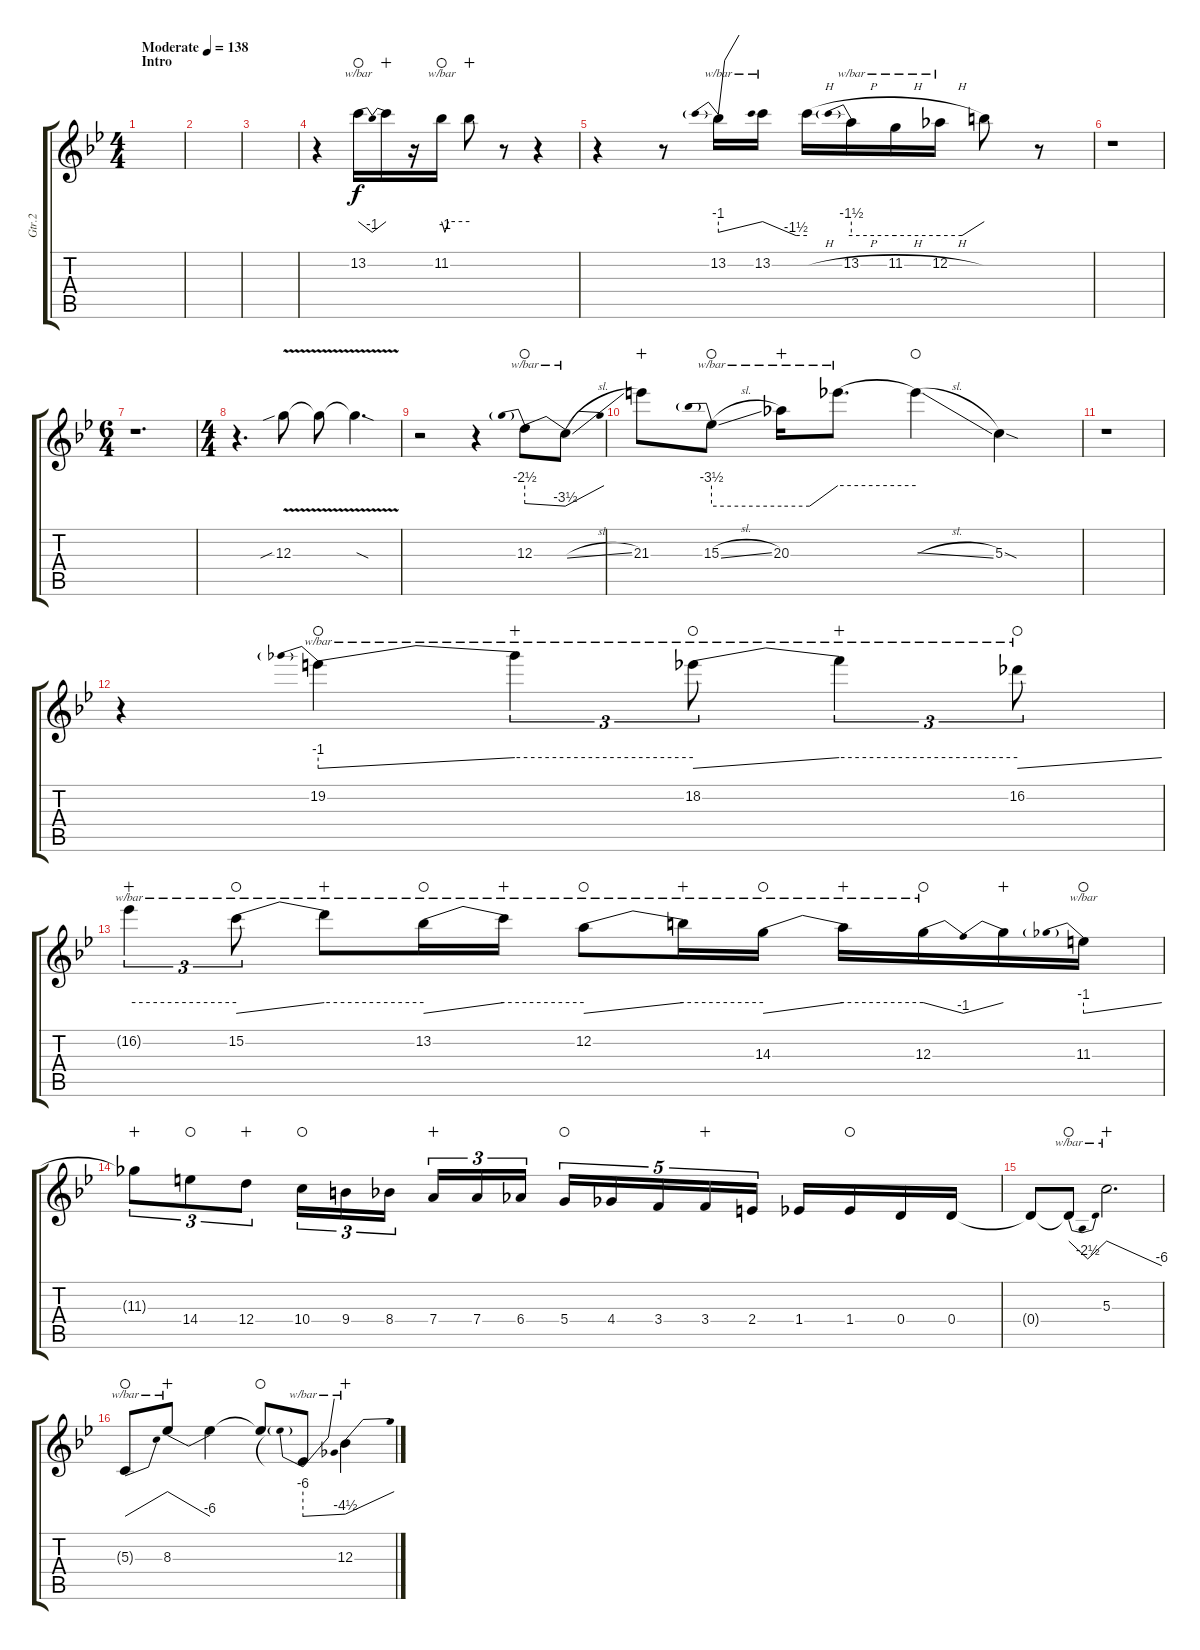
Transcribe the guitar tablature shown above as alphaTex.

\track ("Gtr.2" "Gtr.2") {instrument distortionguitar}
\staff {score tabs}
\tuning (E4 B3 G3 D3 A2 E2) {hide}
\ts (4 4)
\section ("" "Intro")
\tempo (138 "Moderate")
\clef g2
\ks bb
|
|
|
r.4 13.2.16{tbe (dip default 0 0 30 -4 60 0) waho} 13.2{t}.16{wahc} r.16 11.2.16{tbe (custom default 0 0 7 -4 15 0 60 0) waho} 11.2{t}.8{wahc} r.8 r.4 |
r.4 r.8 13.2.16{tbe (predivedive default 0 -4 60 0)} 13.2.16{tbe (custom default 0 0 45 -6 60 -6)} 13.2{h t}.16 13.2{h}.16{tbe (predive default 0 -6 60 -6)} 11.2{h}.16{tbe (hold default 0 -6 60 -6)} 12.2{h}.16{tbe (custom default 0 -6 30 -6 60 0)} 12.2{t}.8 r.8 |
r.1 |
\ts (6 4)
r.1{d} |
\ts (4 4)
r.4{d} 12.3{v sib}.8 12.3{v t}.8 12.3{sod t}.4{d} |
r.2 r.4 12.3.8{tbe (predivedive default 0 -10 60 -14) waho} 12.3{sl t}.8{tbe (dive default 0 -14 60 0)} |
21.3.8{wahc} 15.3{sl}.8{tbe (predive default 0 -14 60 -14) waho} 20.3.16{tbe (custom default 0 -14 30 -14 60 0) wahc} 20.3{t}.8{d tbe (hold default 0 0 60 0)} 20.3{sl t}.4{waho} 5.3{sod}.4 |
r.1 |
r.4 19.2.4{tbe (predivedive default 0 -4 60 0) waho} 19.2{t}.4{tu (3 2) tbe (hold default 0 0 60 0) wahc} 18.2.8{tu (3 2) tbe (dive default 0 -4 60 0) waho} 18.2{t}.4{tu (3 2) tbe (hold default 0 0 60 0) wahc} 16.2.8{tu (3 2) tbe (dive default 0 -4 60 0) waho} |
16.2{t}.4{tu (3 2) tbe (hold default 0 0 60 0) wahc} 15.2.8{tu (3 2) tbe (dive default 0 -4 60 0) waho} 15.2{t}.8{tbe (hold default 0 0 60 0) wahc} 13.2.16{tbe (dive default 0 -4 60 0) waho} 13.2{t}.16{tbe (hold default 0 0 60 0) wahc} 12.2.8{tbe (dive default 0 -4 60 0) waho} 12.2{t}.16{tbe (hold default 0 0 60 0) wahc} 14.3.16{tbe (dive default 0 -4 60 0) waho} 14.3{t}.16{tbe (hold default 0 0 60 0) wahc} 12.3.16{tbe (dip default 0 0 30 -4 60 0) waho} 12.3{t}.16{wahc} 11.3.16{tbe (predivedive default 0 -4 60 0) waho} |
11.3{t}.8{tu (3 2) wahc} 14.4.8{tu (3 2) waho} 12.4.8{tu (3 2) wahc} 10.4.16{tu (3 2) waho} 9.4.16{tu (3 2)} 8.4.16{tu (3 2) beam splitsecondary} 7.4.16{tu (3 2) wahc} 7.4.16{tu (3 2)} 6.4.16{tu (3 2)} 5.4.16{tu (5 4) waho} 4.4.16{tu (5 4)} 3.4.16{tu (5 4)} 3.4.16{tu (5 4) wahc} 2.4.16{tu (5 4)} 1.4.16 1.4.16{waho} 0.4.16 0.4.16 |
0.4{t}.8 0.4{t}.8{tbe (dip default 0 0 30 -10 60 0) waho} 5.3.2{d tbe (dive default 0 0 60 -24) wahc} |
5.3{t}.8{tbe (dive default 0 -24 60 0) waho} 8.3.8{tbe (dive default 0 0 60 -24) wahc} 8.3{t}.4 8.3{t}.8{waho} 8.3{t}.8{tbe (predivedive default 0 -24 60 -18)} 12.3.4{tbe (dive default 0 -18 60 0) wahc}
